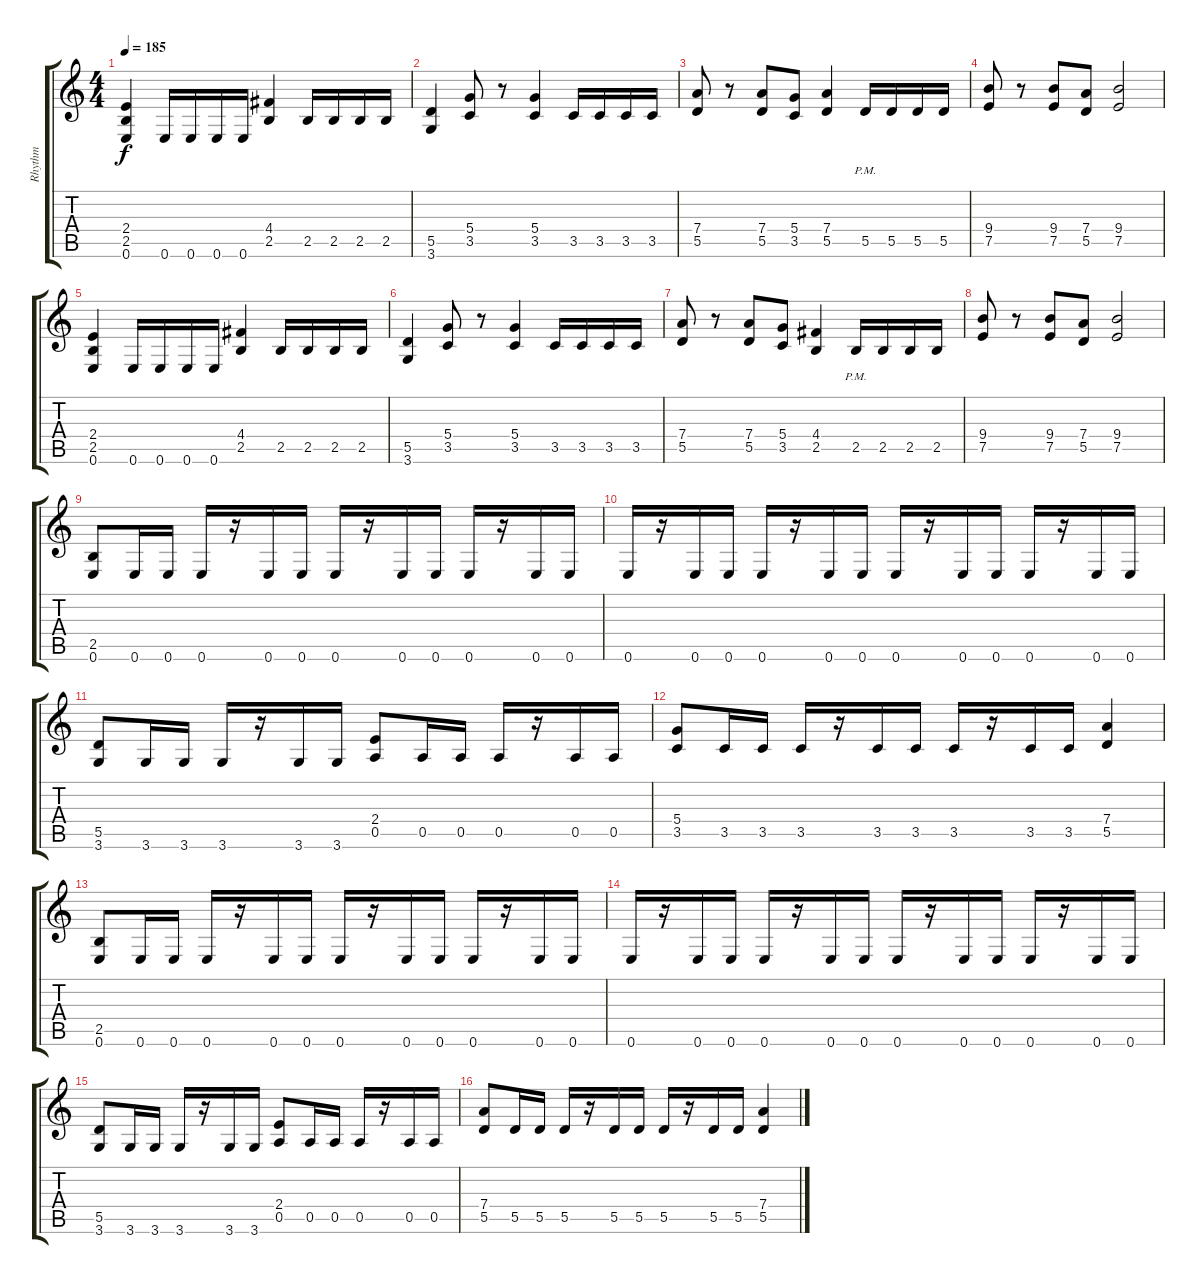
\track ("Rhythm" "Rhythm") {instrument distortionguitar}
\staff {score tabs}
\tuning (E4 B3 G3 D3 A2 E2) {hide}
\ts (4 4)
\tempo 185
\clef g2
\ks c
(2.4 2.5 0.6).4{dy f} 0.6.16 0.6.16 0.6.16 0.6.16 (4.4 2.5).4 2.5.16 2.5.16 2.5.16 2.5.16 |
(5.5 3.6).4 (5.4 3.5).8 r.8 (5.4 3.5).4 3.5.16 3.5.16 3.5.16 3.5.16 |
(7.4 5.5).8 r.8 (7.4 5.5).8 (5.4 3.5).8 (7.4 5.5).4 5.5{pm}.16 5.5.16 5.5.16 5.5.16 |
(9.4 7.5).8 r.8 (9.4 7.5).8 (7.4 5.5).8 (9.4 7.5).2 |
(2.4 2.5 0.6).4 0.6.16 0.6.16 0.6.16 0.6.16 (4.4 2.5).4 2.5.16 2.5.16 2.5.16 2.5.16 |
(5.5 3.6).4 (5.4 3.5).8 r.8 (5.4 3.5).4 3.5.16 3.5.16 3.5.16 3.5.16 |
(7.4 5.5).8 r.8 (7.4 5.5).8 (5.4 3.5).8 (4.4 2.5).4 2.5{pm}.16 2.5.16 2.5.16 2.5.16 |
(9.4 7.5).8 r.8 (9.4 7.5).8 (7.4 5.5).8 (9.4 7.5).2 |
(2.5 0.6).8 0.6.16 0.6.16 0.6.16 r.16 0.6.16 0.6.16 0.6.16 r.16 0.6.16 0.6.16 0.6.16 r.16 0.6.16 0.6.16 |
0.6.16 r.16 0.6.16 0.6.16 0.6.16 r.16 0.6.16 0.6.16 0.6.16 r.16 0.6.16 0.6.16 0.6.16 r.16 0.6.16 0.6.16 |
(5.5 3.6).8 3.6.16 3.6.16 3.6.16 r.16 3.6.16 3.6.16 (2.4 0.5).8 0.5.16 0.5.16 0.5.16 r.16 0.5.16 0.5.16 |
(5.4 3.5).8 3.5.16 3.5.16 3.5.16 r.16 3.5.16 3.5.16 3.5.16 r.16 3.5.16 3.5.16 (7.4 5.5).4 |
(2.5 0.6).8 0.6.16 0.6.16 0.6.16 r.16 0.6.16 0.6.16 0.6.16 r.16 0.6.16 0.6.16 0.6.16 r.16 0.6.16 0.6.16 |
0.6.16 r.16 0.6.16 0.6.16 0.6.16 r.16 0.6.16 0.6.16 0.6.16 r.16 0.6.16 0.6.16 0.6.16 r.16 0.6.16 0.6.16 |
(5.5 3.6).8 3.6.16 3.6.16 3.6.16 r.16 3.6.16 3.6.16 (2.4 0.5).8 0.5.16 0.5.16 0.5.16 r.16 0.5.16 0.5.16 |
(7.4 5.5).8 5.5.16 5.5.16 5.5.16 r.16 5.5.16 5.5.16 5.5.16 r.16 5.5.16 5.5.16 (7.4 5.5).4
